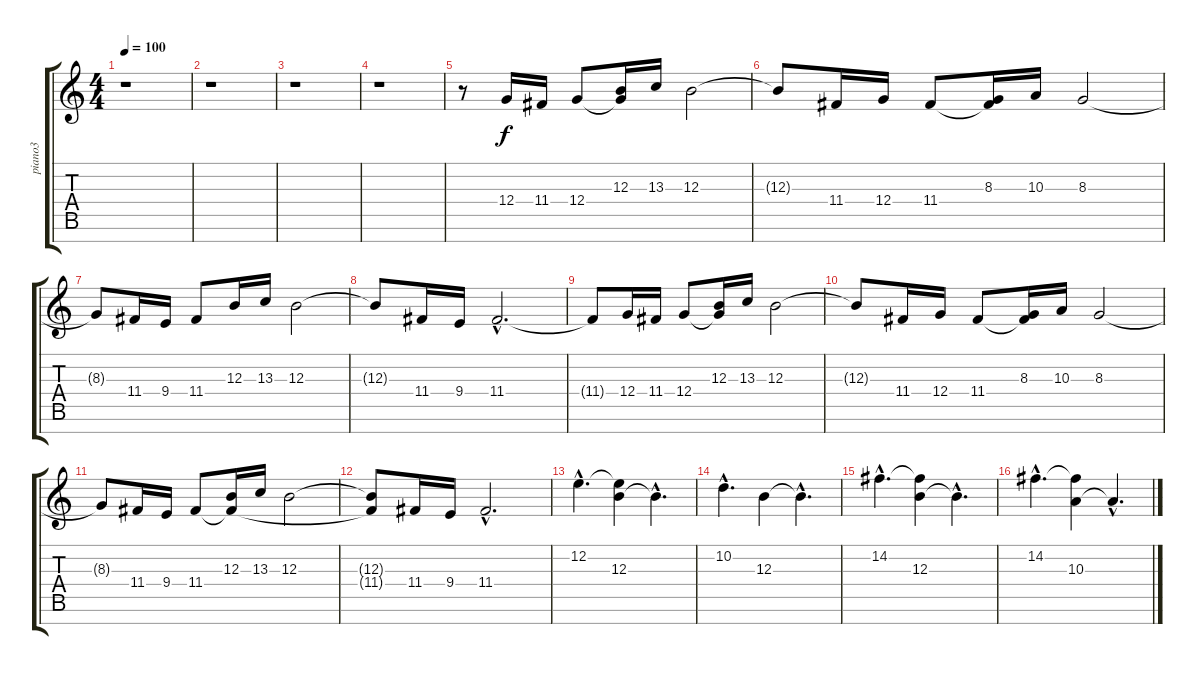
\track ("piano3" "piano3") {instrument acousticgrandpiano}
\staff {score tabs}
\tuning (A4 E4 B3 G3 D3 A2 E2) {hide}
\ts (4 4)
\tempo 100
\clef g2
\ks c
r.1{dy f instrument acousticgrandpiano} |
r.1 |
r.1 |
r.1 |
r.8 12.4.16 11.4.16 12.4.8 (12.3 12.4{t}).16 13.3.16 12.3.2 |
12.3{t}.8 11.4.16 12.4.16 11.4.8 (8.3 11.4{t}).16 10.3.16 8.3.2 |
8.3{t}.8 11.4.16 9.4.16 11.4.8 12.3.16 13.3.16 12.3.2 |
12.3{t}.8 11.4.16 9.4.16 11.4{hac}.2{d} |
11.4{t}.8 12.4.16 11.4.16 12.4.8 (12.3 12.4{t}).16 13.3.16 12.3.2 |
12.3{t}.8 11.4.16 12.4.16 11.4.8 (8.3 11.4{t}).16 10.3.16 8.3.2 |
8.3{t}.8 11.4.16 9.4.16 11.4.8 (12.3 11.4{t}).16 13.3.16 12.3.2 |
(12.3{t} 11.4{t}).8 11.4.16 9.4.16 11.4{hac}.2{d} |
12.2{hac}.4{d} (12.2{t} 12.3).4 12.3{hac t}.4{d} |
10.2{hac}.4{d} 12.3.4 12.3{hac t}.4{d} |
14.2{hac}.4{d} (14.2{t} 12.3).4 12.3{hac t}.4{d} |
14.2{hac}.4{d} (14.2{t} 10.3).4 10.3{hac t}.4{d}
